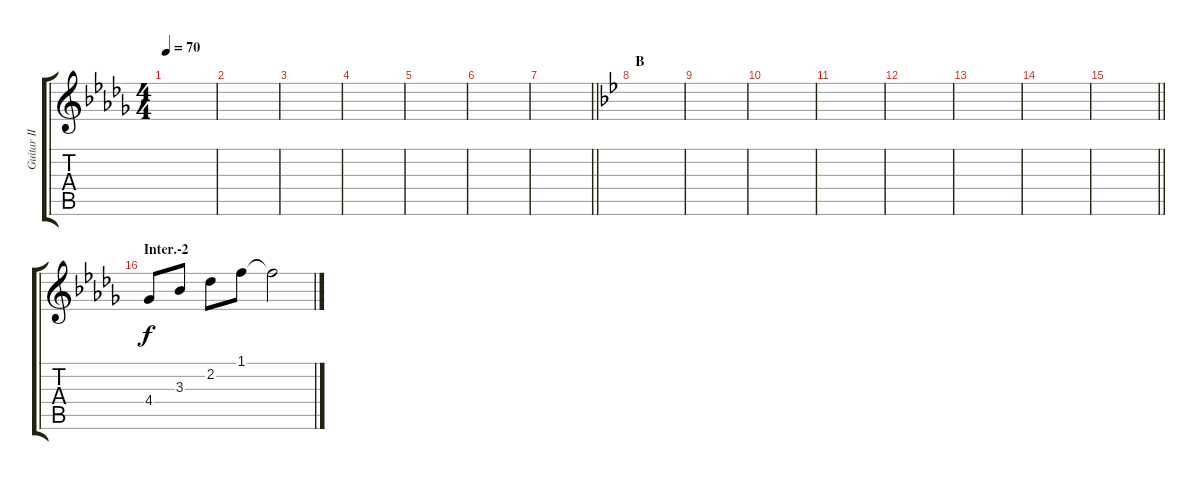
\track ("Guitar II (Hirasawa Yui)" "Guitar II ") {instrument acousticguitarsteel}
\staff {score tabs}
\tuning (E4 B3 G3 D3 A2 E2) {hide}
\ts (4 4)
\tempo 70
\clef g2
\ks db
|
|
|
|
|
|
\barLineRight lightlight
|
\section ("" "B")
\ks bb
|
|
|
|
|
|
|
\barLineRight lightlight
|
\section ("" "Inter.-2")
\ks db
4.4.8 3.3.8 2.2.8 1.1.8 1.1{t}.2
